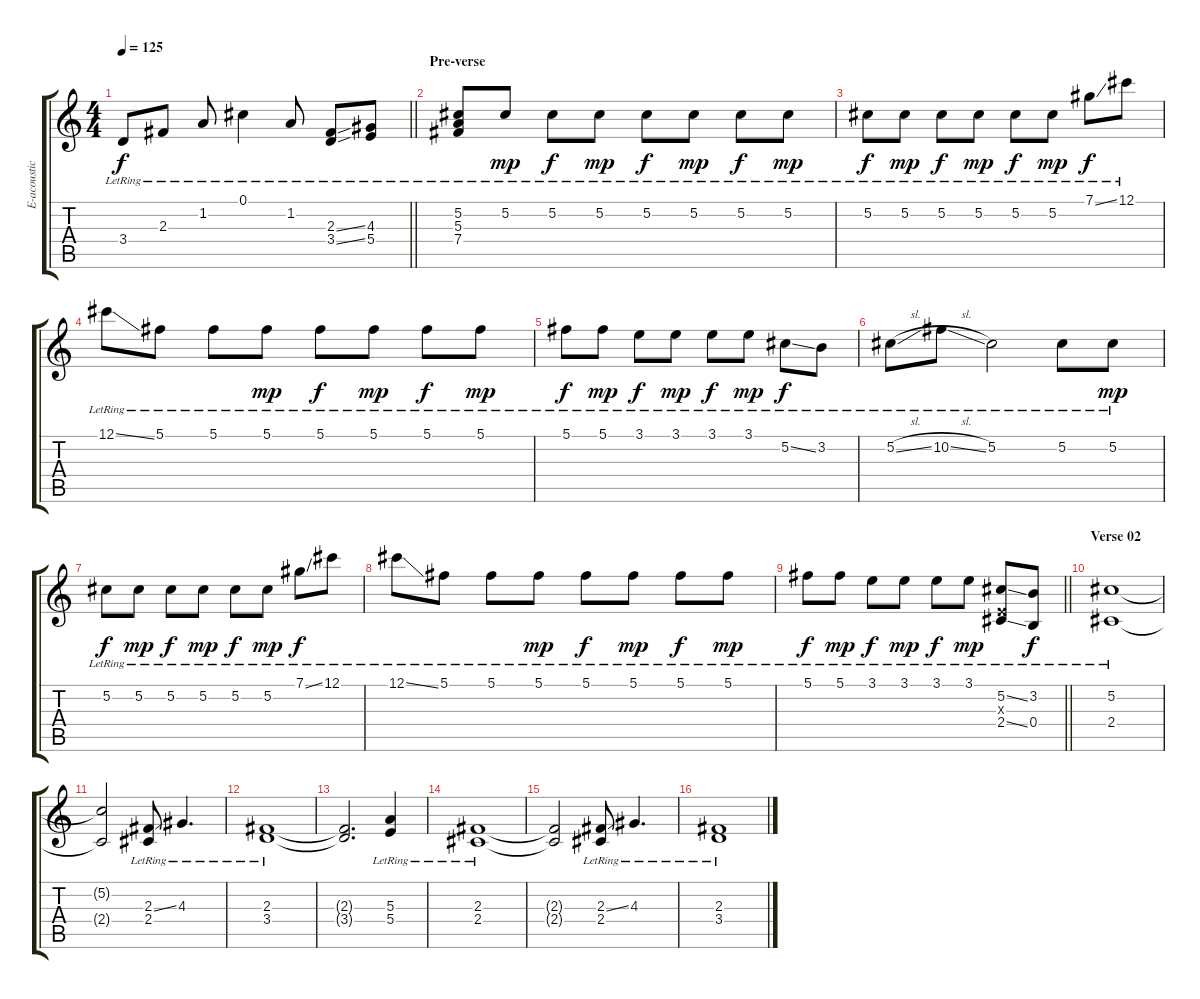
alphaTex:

\track ("E-acoustic" "E-acoustic") {instrument electricguitarjazz}
\staff {score tabs}
\tuning (Db4 Ab3 E3 B2 Gb2 Db2) {hide}
\ts (4 4)
\tempo 125
\clef g2
\barLineRight lightlight
\ks c
3.4{lr}.8{dy f} 2.3{lr}.8 1.2{lr}.8 0.1{lr}.4 1.2{lr}.8 (2.3{ss lr} 3.4{ss lr}).8 (4.3{lr} 5.4{lr}).8 |
\section ("" "Pre-verse")
(5.2{lr} 5.3{lr} 7.4{lr}).8 5.2{lr}.8{dy mp} 5.2{lr}.8{dy f} 5.2{lr}.8{dy mp} 5.2{lr}.8{dy f} 5.2{lr}.8{dy mp} 5.2{lr}.8{dy f} 5.2{lr}.8{dy mp} |
5.2{lr}.8{dy f} 5.2{lr}.8{dy mp} 5.2{lr}.8{dy f} 5.2{lr}.8{dy mp} 5.2{lr}.8{dy f} 5.2{lr}.8{dy mp} 7.1{ss lr}.8{dy f} 12.1{lr}.8 |
12.1{ss lr}.8 5.1{lr}.8 5.1{lr}.8 5.1{lr}.8{dy mp} 5.1{lr}.8{dy f} 5.1{lr}.8{dy mp} 5.1{lr}.8{dy f} 5.1{lr}.8{dy mp} |
5.1{lr}.8{dy f} 5.1{lr}.8{dy mp} 3.1{lr}.8{dy f} 3.1{lr}.8{dy mp} 3.1{lr}.8{dy f} 3.1{lr}.8{dy mp} 5.2{ss lr}.8{dy f} 3.2{lr}.8 |
5.2{sl lr}.8 10.2{sl lr}.8 5.2{lr}.2 5.2{lr}.8 5.2{lr}.8{dy mp} |
5.2{lr}.8{dy f} 5.2{lr}.8{dy mp} 5.2{lr}.8{dy f} 5.2{lr}.8{dy mp} 5.2{lr}.8{dy f} 5.2{lr}.8{dy mp} 7.1{ss lr}.8{dy f} 12.1{lr}.8 |
12.1{ss lr}.8 5.1{lr}.8 5.1{lr}.8 5.1{lr}.8{dy mp} 5.1{lr}.8{dy f} 5.1{lr}.8{dy mp} 5.1{lr}.8{dy f} 5.1{lr}.8{dy mp} |
\barLineRight lightlight
5.1{lr}.8{dy f} 5.1{lr}.8{dy mp} 3.1{lr}.8{dy f} 3.1{lr}.8{dy mp} 3.1{lr}.8{dy f} 3.1{lr}.8{dy mp} (5.2{ss lr} 0.3{x} 2.4{ss lr}).8 (3.2{lr} 0.4{lr}).8{dy f} |
\section ("" "Verse 02")
(5.2{lr} 2.4{lr}).1{volume 10} |
(5.2{t} 2.4{t}).2 (2.3{ss lr} 2.4{lr}).8 4.3{lr}.4{d} |
(2.3{lr} 3.4{lr}).1 |
(2.3{t} 3.4{t}).2{d} (5.3{lr} 5.4{lr}).4 |
(2.3{lr} 2.4{lr}).1 |
(2.3{t} 2.4{t}).2 (2.3{ss lr} 2.4{lr}).8 4.3{lr}.4{d} |
(2.3{lr} 3.4{lr}).1
